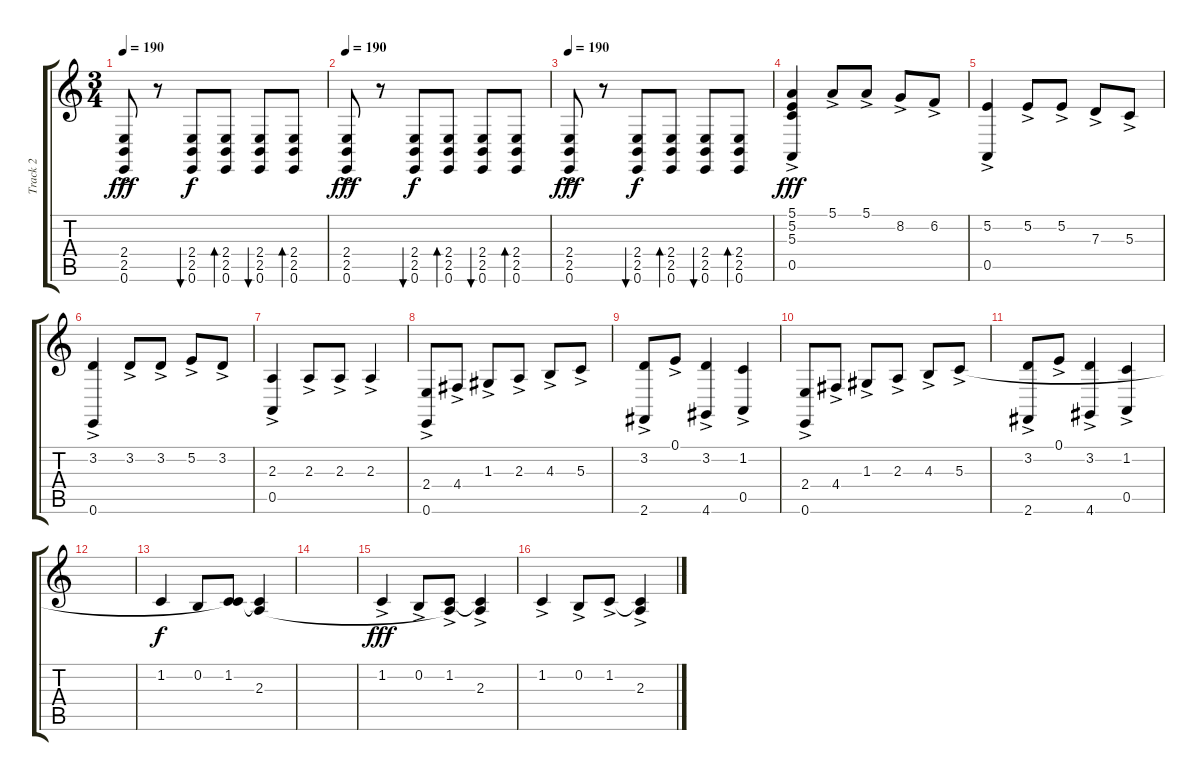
\track ("Track 2" "Track 2") {instrument stringensemble1}
\staff {score tabs}
\tuning (E4 B3 G3 D3 A2 E2) {hide}
\ts (3 4)
\tempo 190
\clef g2
\ks c
(2.4 2.5{ac} 0.6).8{dy fff volume 9} r.8 (2.4 2.5 0.6).8{bu 240 dy f} (2.4 2.5 0.6).8{bd 240} (2.4 2.5 0.6).8{bu 240} (2.4 2.5 0.6).8{bd 240} |
\tempo 190
(2.4 2.5{ac} 0.6).8{dy fff volume 9} r.8 (2.4 2.5 0.6).8{bu 240 dy f} (2.4 2.5 0.6).8{bd 240} (2.4 2.5 0.6).8{bu 240} (2.4 2.5 0.6).8{bd 240} |
\tempo 190
(2.4 2.5{ac} 0.6).8{dy fff volume 9} r.8 (2.4 2.5 0.6).8{bu 240 dy f} (2.4 2.5 0.6).8{bd 240} (2.4 2.5 0.6).8{bu 240} (2.4 2.5 0.6).8{bd 240} |
(5.1{ac} 5.2{ac} 5.3{ac} 0.5{ac}).4{dy fff} 5.1{ac}.8 5.1{ac}.8 8.2{ac}.8 6.2{ac}.8 |
(5.2{ac} 0.5{ac}).4 5.2{ac}.8 5.2{ac}.8 7.3{ac}.8 5.3{ac}.8 |
(3.2{ac} 0.6{ac}).4 3.2{ac}.8 3.2{ac}.8 5.2{ac}.8 3.2{ac}.8 |
(2.3{ac} 0.5{ac}).4 2.3{ac}.8 2.3{ac}.8 2.3{ac}.4 |
(2.4{ac} 0.6{ac}).8 4.4{ac}.8 1.3{ac}.8 2.3{ac}.8 4.3{ac}.8 5.3{ac}.8 |
(3.2{ac} 2.6{ac}).8 0.1{ac}.8 (3.2{ac} 4.6{ac}).4 (1.2{ac} 0.5{ac}).4 |
(2.4{ac} 0.6{ac}).8 4.4{ac}.8 1.3{ac}.8 2.3{ac}.8 4.3{ac}.8 5.3{ac}.8 |
(3.2{ac} 2.6{ac}).8 0.1{ac}.8 (3.2{ac} 4.6{ac}).4 (1.2{ac} 0.5{ac}).4 |
|
1.2.4{dy f} 0.2.8 (1.2 5.3{t}).8 (1.2{t} 2.3).4 |
|
1.2{ac}.4{dy fff volume 16} 0.2{ac}.8 (1.2{ac} 2.3{t}).8 (1.2{t} 2.3{ac}).4 |
1.2{ac}.4 0.2{ac}.8 1.2{ac}.8 (1.2{t} 2.3{ac}).4
